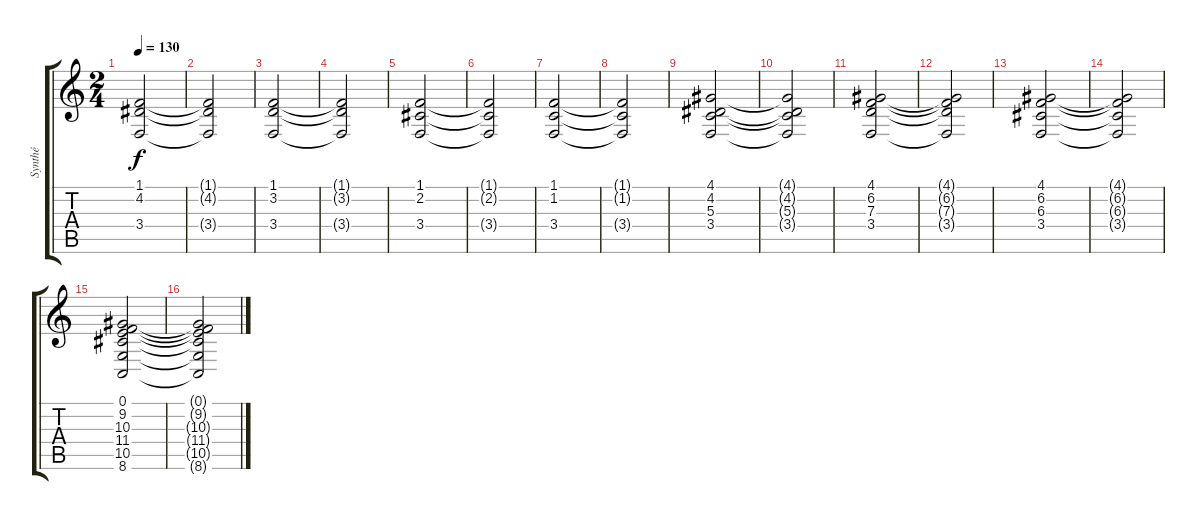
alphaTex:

\track ("Synthé" "Synthé") {instrument synthbrass2}
\staff {score tabs}
\tuning (E4 B3 G3 D3 A2 E2) {hide}
\ts (2 4)
\tempo 130
\clef g2
\ks c
(1.1 4.2 3.4).2{dy f instrument synthbrass2} |
(1.1{t} 4.2{t} 3.4{t}).2 |
(1.1 3.2 3.4).2 |
(1.1{t} 3.2{t} 3.4{t}).2 |
(1.1 2.2 3.4).2 |
(1.1{t} 2.2{t} 3.4{t}).2 |
(1.1 1.2 3.4).2 |
(1.1{t} 1.2{t} 3.4{t}).2 |
(4.1 4.2 5.3 3.4).2 |
(4.1{t} 4.2{t} 5.3{t} 3.4{t}).2 |
(4.1 6.2 7.3 3.4).2 |
(4.1{t} 6.2{t} 7.3{t} 3.4{t}).2 |
(4.1 6.2 6.3 3.4).2 |
(4.1{t} 6.2{t} 6.3{t} 3.4{t}).2 |
(0.1 9.2 10.3 11.4 10.5 8.6).2 |
(0.1{t} 9.2{t} 10.3{t} 11.4{t} 10.5{t} 8.6{t}).2
